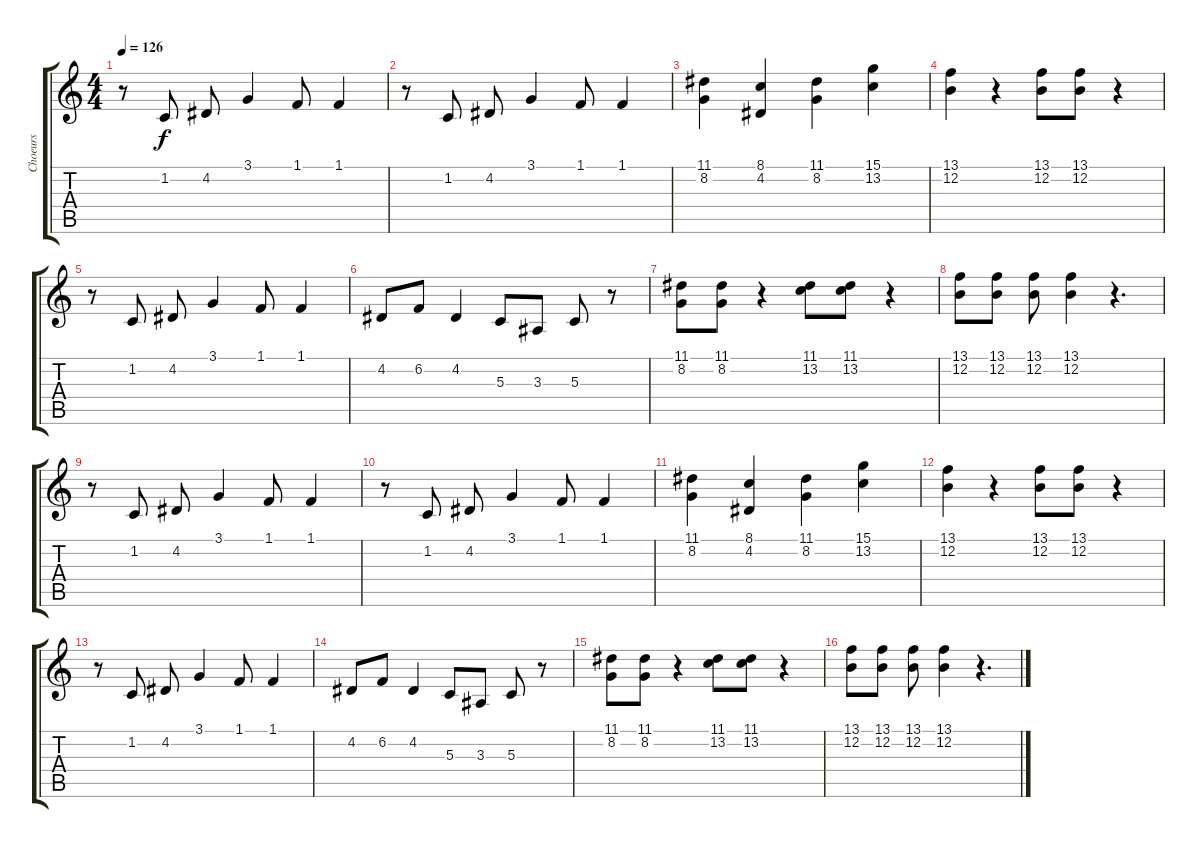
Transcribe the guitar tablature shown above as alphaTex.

\track ("Choeurs" "Choeurs") {instrument choiraahs}
\staff {score tabs}
\tuning (E4 B3 G3 D3 A2 E2) {hide}
\ts (4 4)
\tempo 126
\clef g2
\ks c
r.8{dy f} 1.2.8 4.2.8 3.1.4 1.1.8 1.1.4 |
r.8 1.2.8 4.2.8 3.1.4 1.1.8 1.1.4 |
(11.1 8.2).4 (8.1 4.2).4 (11.1 8.2).4 (15.1 13.2).4 |
(13.1 12.2).4 r.4 (13.1 12.2).8 (13.1 12.2).8 r.4 |
r.8 1.2.8 4.2.8 3.1.4 1.1.8 1.1.4 |
4.2.8 6.2.8 4.2.4 5.3.8 3.3.8 5.3.8 r.8 |
(11.1 8.2).8 (11.1 8.2).8 r.4 (11.1 13.2).8 (11.1 13.2).8 r.4 |
(13.1 12.2).8 (13.1 12.2).8 (13.1 12.2).8 (13.1 12.2).4 r.4{d} |
r.8{volume 9} 1.2.8 4.2.8 3.1.4 1.1.8 1.1.4 |
r.8 1.2.8 4.2.8 3.1.4 1.1.8 1.1.4 |
(11.1 8.2).4 (8.1 4.2).4 (11.1 8.2).4 (15.1 13.2).4 |
(13.1 12.2).4 r.4 (13.1 12.2).8 (13.1 12.2).8 r.4 |
r.8{volume 0} 1.2.8 4.2.8 3.1.4 1.1.8 1.1.4 |
4.2.8 6.2.8 4.2.4 5.3.8 3.3.8 5.3.8 r.8 |
(11.1 8.2).8 (11.1 8.2).8 r.4 (11.1 13.2).8 (11.1 13.2).8 r.4 |
(13.1 12.2).8 (13.1 12.2).8 (13.1 12.2).8 (13.1 12.2).4 r.4{d}
